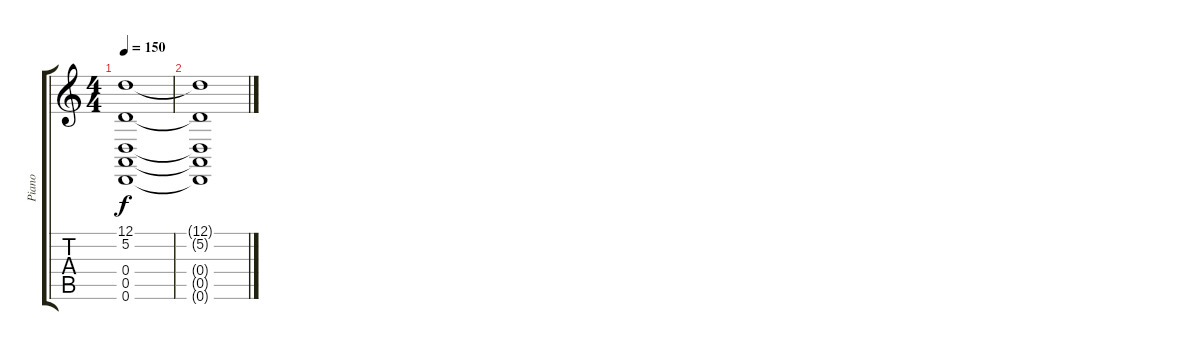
\track ("Piano" "Piano") {instrument acousticgrandpiano}
\staff {score tabs}
\tuning (D4 A3 Gb3 D3 A2 D2) {hide}
\ts (4 4)
\tempo 150
\clef g2
\ks c
(12.1 5.2 0.4{t} 0.5{t} 0.6{t}).1{dy f} |
(12.1{t} 5.2{t} 0.4{t} 0.5{t} 0.6{t}).1
